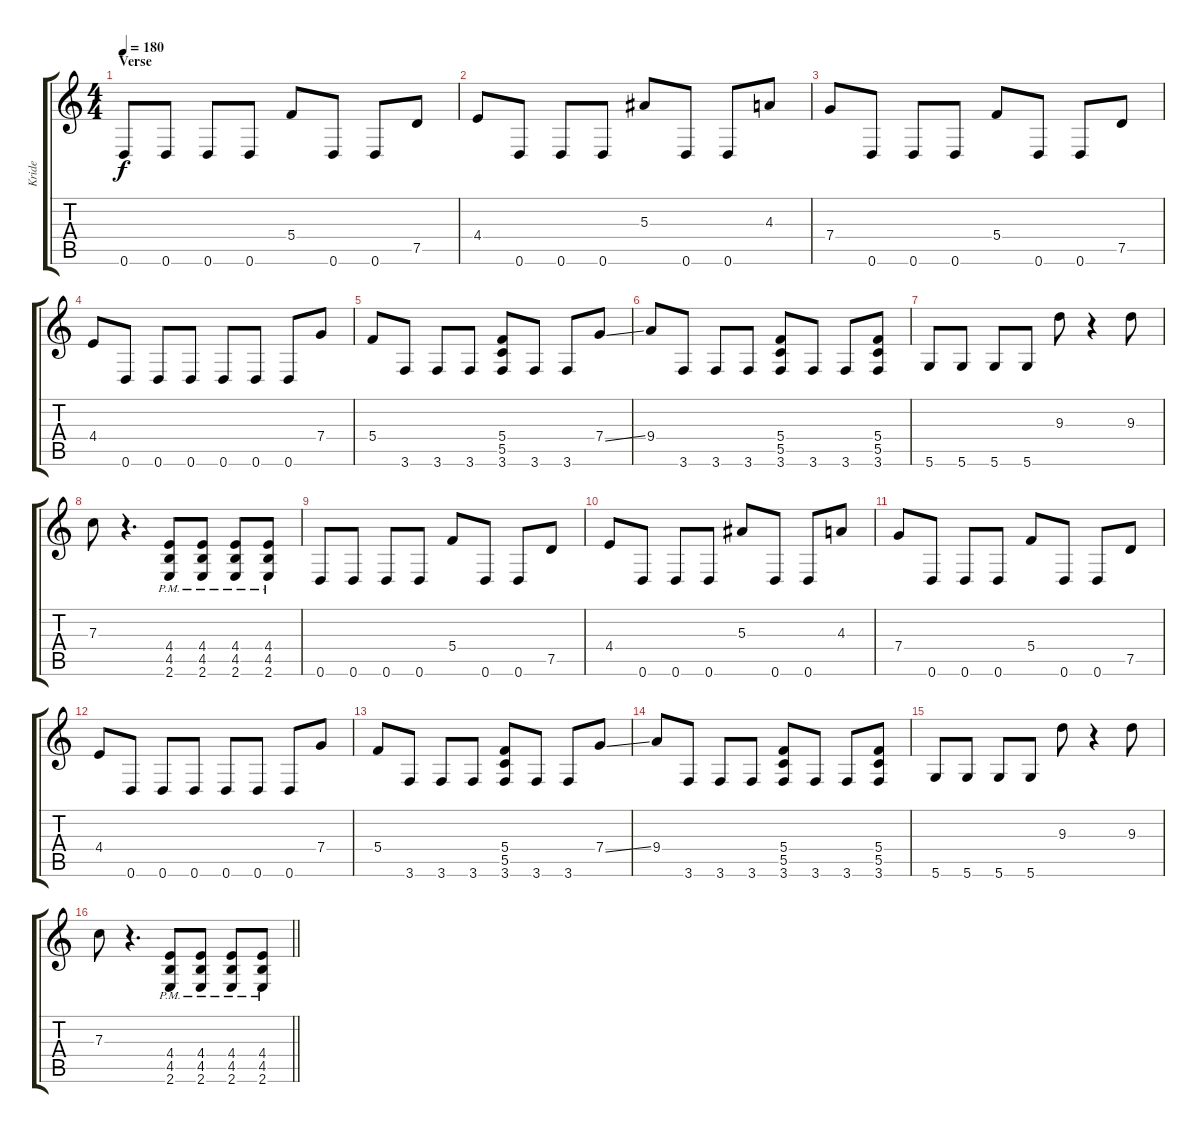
\track ("Kride" "Kride") {instrument distortionguitar}
\staff {score tabs}
\tuning (D4 A3 F3 C3 G2 D2) {hide}
\ts (4 4)
\section ("" "Verse")
\tempo 180
\clef g2
\ks c
0.6.8{dy f} 0.6.8 0.6.8 0.6.8 5.4.8 0.6.8 0.6.8 7.5.8 |
4.4.8 0.6.8 0.6.8 0.6.8 5.3.8 0.6.8 0.6.8 4.3.8 |
7.4.8 0.6.8 0.6.8 0.6.8 5.4.8 0.6.8 0.6.8 7.5.8 |
4.4.8 0.6.8 0.6.8 0.6.8 0.6.8 0.6.8 0.6.8 7.4.8 |
5.4.8 3.6.8 3.6.8 3.6.8 (5.4 5.5 3.6).8 3.6.8 3.6.8 7.4{ss}.8 |
9.4.8 3.6.8 3.6.8 3.6.8 (5.4 5.5 3.6).8 3.6.8 3.6.8 (5.4 5.5 3.6).8 |
5.6.8 5.6.8 5.6.8 5.6.8 9.3.8 r.4 9.3.8 |
7.3.8 r.4{d} (4.4{pm} 4.5{pm} 2.6{pm}).8 (4.4{pm} 4.5{pm} 2.6{pm}).8 (4.4{pm} 4.5{pm} 2.6{pm}).8 (4.4{pm} 4.5{pm} 2.6{pm}).8 |
0.6.8 0.6.8 0.6.8 0.6.8 5.4.8 0.6.8 0.6.8 7.5.8 |
4.4.8 0.6.8 0.6.8 0.6.8 5.3.8 0.6.8 0.6.8 4.3.8 |
7.4.8 0.6.8 0.6.8 0.6.8 5.4.8 0.6.8 0.6.8 7.5.8 |
4.4.8 0.6.8 0.6.8 0.6.8 0.6.8 0.6.8 0.6.8 7.4.8 |
5.4.8 3.6.8 3.6.8 3.6.8 (5.4 5.5 3.6).8 3.6.8 3.6.8 7.4{ss}.8 |
9.4.8 3.6.8 3.6.8 3.6.8 (5.4 5.5 3.6).8 3.6.8 3.6.8 (5.4 5.5 3.6).8 |
5.6.8 5.6.8 5.6.8 5.6.8 9.3.8 r.4 9.3.8 |
\barLineRight lightlight
7.3.8 r.4{d} (4.4{pm} 4.5{pm} 2.6{pm}).8 (4.4{pm} 4.5{pm} 2.6{pm}).8 (4.4{pm} 4.5{pm} 2.6{pm}).8 (4.4{pm} 4.5{pm} 2.6{pm}).8
